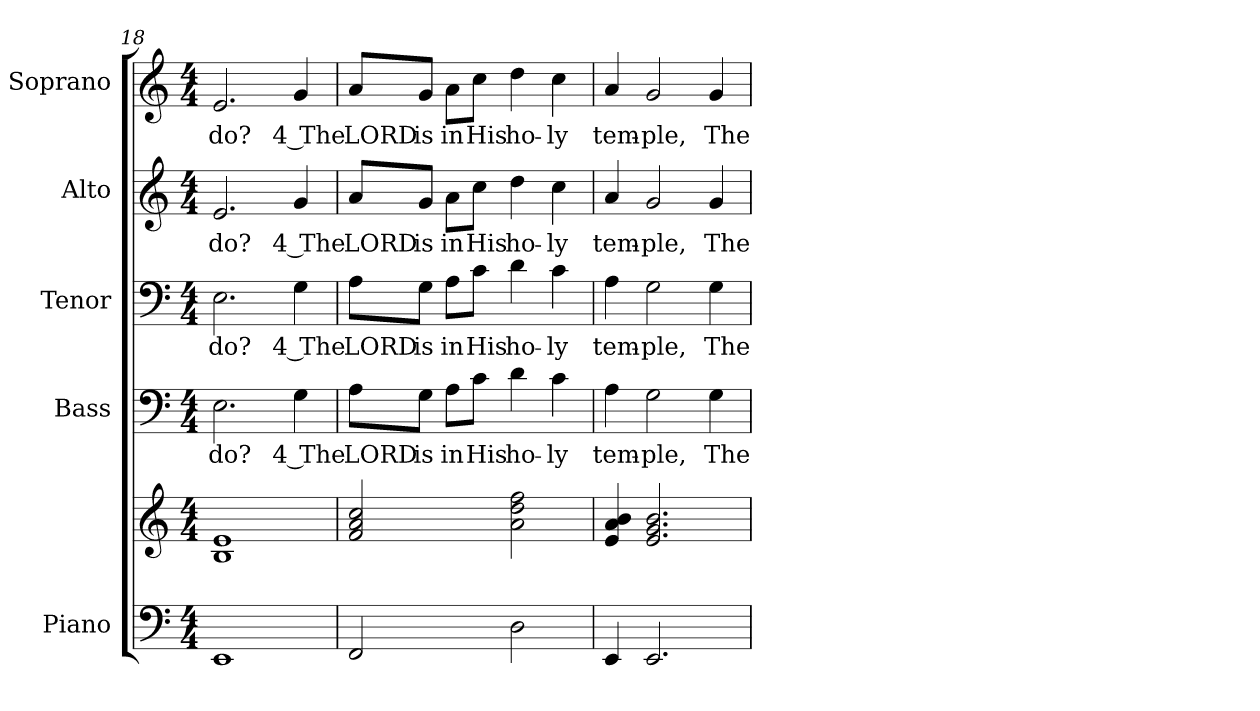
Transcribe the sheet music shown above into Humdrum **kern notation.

**kern	**kern	**kern	**text	**kern	**text	**kern	**text	**kern	**text
*part5	*part5	*part4	*part4	*part3	*part3	*part2	*part2	*part1	*part1
*staff6	*staff5	*staff4	*staff4	*staff3	*staff3	*staff2	*staff2	*staff1	*staff1
*I"Piano	*	*I"Bass	*	*I"Tenor	*	*I"Alto	*	*I"Soprano	*
*I'Pno.	*	*I'B.	*	*I'T.	*	*I'A.	*	*I'S.	*
*clefF4	*clefG2	*clefF4	*	*clefF4	*	*clefG2	*	*clefG2	*
*k[]	*k[]	*k[]	*	*k[]	*	*k[]	*	*k[]	*
*C:	*C:	*C:	*	*C:	*	*C:	*	*C:	*
*M4/4	*M4/4	*M4/4	*	*M4/4	*	*M4/4	*	*M4/4	*
=18	=18	=18	=18	=18	=18	=18	=18	=18	=18
!	!	!	!LO:LY:b:color=#000000	!	!	!	!	!	!
!	!	!	!	!	!LO:LY:b:color=#000000	!	!	!	!
!	!	!	!	!	!	!	!LO:LY:b:color=#000000	!	!
!	!	!	!	!	!	!	!	!	!LO:LY:b:color=#000000
1EEi	1Bi 1ei	2.Ei\	do?	2.Ei\	do?	2.ei/	do?	2.ei/	do?
!	!	!	!LO:LY:b:color=#000000	!	!	!	!	!	!
!	!	!	!	!	!LO:LY:b:color=#000000	!	!	!	!
!	!	!	!	!	!	!	!LO:LY:b:color=#000000	!	!
!	!	!	!	!	!	!	!	!	!LO:LY:b:color=#000000
.	.	4Gi\	4 The	4Gi\	4 The	4gi/	4 The	4gi/	4 The
!!LO:PB:g=z
=19	=19	=19	=19	=19	=19	=19	=19	=19	=19
!	!	!	!LO:LY:b:color=#000000	!	!	!	!	!	!
!	!	!	!	!	!LO:LY:b:color=#000000	!	!	!	!
!	!	!	!	!	!	!	!LO:LY:b:color=#000000	!	!
!	!	!	!	!	!	!	!	!	!LO:LY:b:color=#000000
2FFi/	2fi/ 2ai 2cci	8Ai\L	LORD	8Ai\L	LORD	8ai/L	LORD	8ai/L	LORD
!	!	!	!LO:LY:b:color=#000000	!	!	!	!	!	!
!	!	!	!	!	!LO:LY:b:color=#000000	!	!	!	!
!	!	!	!	!	!	!	!LO:LY:b:color=#000000	!	!
!	!	!	!	!	!	!	!	!	!LO:LY:b:color=#000000
.	.	8Gi\J	is	8Gi\J	is	8gi/J	is	8gi/J	is
!	!	!	!LO:LY:b:color=#000000	!	!	!	!	!	!
!	!	!	!	!	!LO:LY:b:color=#000000	!	!	!	!
!	!	!	!	!	!	!	!LO:LY:b:color=#000000	!	!
!	!	!	!	!	!	!	!	!	!LO:LY:b:color=#000000
.	.	8Ai\L	in	8Ai\L	in	8ai\L	in	8ai\L	in
!	!	!	!LO:LY:b:color=#000000	!	!	!	!	!	!
!	!	!	!	!	!LO:LY:b:color=#000000	!	!	!	!
!	!	!	!	!	!	!	!LO:LY:b:color=#000000	!	!
!	!	!	!	!	!	!	!	!	!LO:LY:b:color=#000000
.	.	8ci\J	His	8ci\J	His	8cci\J	His	8cci\J	His
!	!	!	!LO:LY:b:color=#000000	!	!	!	!	!	!
!	!	!	!	!	!LO:LY:b:color=#000000	!	!	!	!
!	!	!	!	!	!	!	!LO:LY:b:color=#000000	!	!
!	!	!	!	!	!	!	!	!	!LO:LY:b:color=#000000
2Di\	2ai\ 2ddi 2ffi	4di\	ho-	4di\	ho-	4ddi\	ho-	4ddi\	ho-
!	!	!	!LO:LY:b:color=#000000	!	!	!	!	!	!
!	!	!	!	!	!LO:LY:b:color=#000000	!	!	!	!
!	!	!	!	!	!	!	!LO:LY:b:color=#000000	!	!
!	!	!	!	!	!	!	!	!	!LO:LY:b:color=#000000
.	.	4ci\	-ly	4ci\	-ly	4cci\	-ly	4cci\	-ly
=20	=20	=20	=20	=20	=20	=20	=20	=20	=20
!	!	!	!LO:LY:b:color=#000000	!	!	!	!	!	!
!	!	!	!	!	!LO:LY:b:color=#000000	!	!	!	!
!	!	!	!	!	!	!	!LO:LY:b:color=#000000	!	!
!	!	!	!	!	!	!	!	!	!LO:LY:b:color=#000000
4EEi/	4ei/ 4ai 4bi	4Ai\	tem-	4Ai\	tem-	4ai/	tem-	4ai/	tem-
!	!	!	!LO:LY:b:color=#000000	!	!	!	!	!	!
!	!	!	!	!	!LO:LY:b:color=#000000	!	!	!	!
!	!	!	!	!	!	!	!LO:LY:b:color=#000000	!	!
!	!	!	!	!	!	!	!	!	!LO:LY:b:color=#000000
2.EEi/	2.ei/ 2.gi 2.bi	2Gi\	-ple,	2Gi\	-ple,	2gi/	-ple,	2gi/	-ple,
!	!	!	!LO:LY:b:color=#000000	!	!	!	!	!	!
!	!	!	!	!	!LO:LY:b:color=#000000	!	!	!	!
!	!	!	!	!	!	!	!LO:LY:b:color=#000000	!	!
!	!	!	!	!	!	!	!	!	!LO:LY:b:color=#000000
.	.	4Gi\	The	4Gi\	The	4gi/	The	4gi/	The
=	=	=	=	=	=	=	=	=	=
*-	*-	*-	*-	*-	*-	*-	*-	*-	*-
